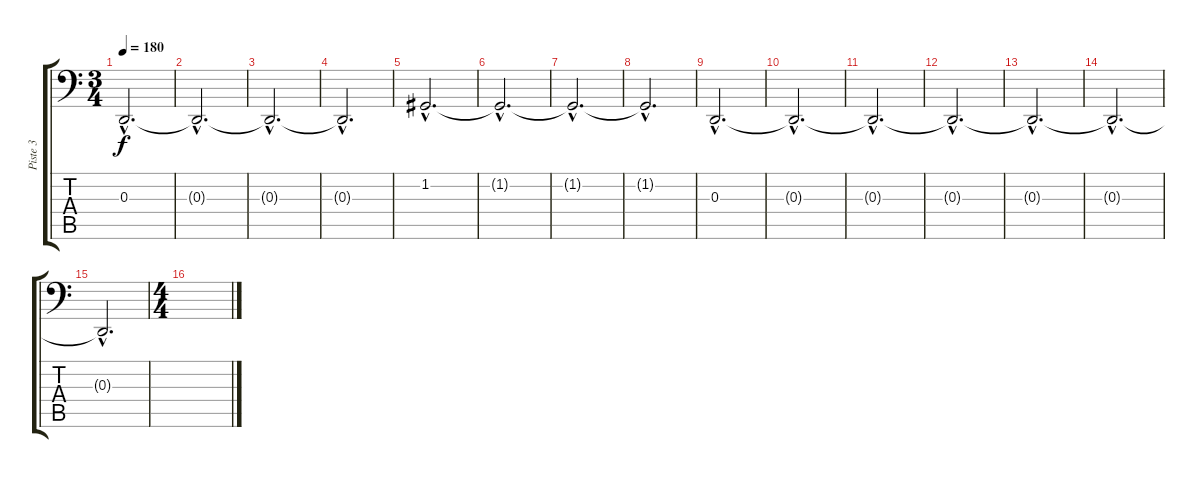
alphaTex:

\track ("Piste 3" "Piste 3") {instrument violin}
\staff {score tabs}
\tuning (C3 G2 D2 A1 E1 B0) {hide}
\ts (3 4)
\tempo 180
\clef f4
\ks c
0.3{hac}.2{d dy f} |
0.3{hac t}.2{d} |
0.3{hac t}.2{d} |
0.3{hac t}.2{d} |
1.2{hac}.2{d} |
1.2{hac t}.2{d} |
1.2{hac t}.2{d} |
1.2{hac t}.2{d} |
0.3{hac}.2{d} |
0.3{hac t}.2{d} |
0.3{hac t}.2{d} |
0.3{hac t}.2{d} |
0.3{hac t}.2{d} |
0.3{hac t}.2{d} |
0.3{hac t}.2{d} |
\ts (4 4)
